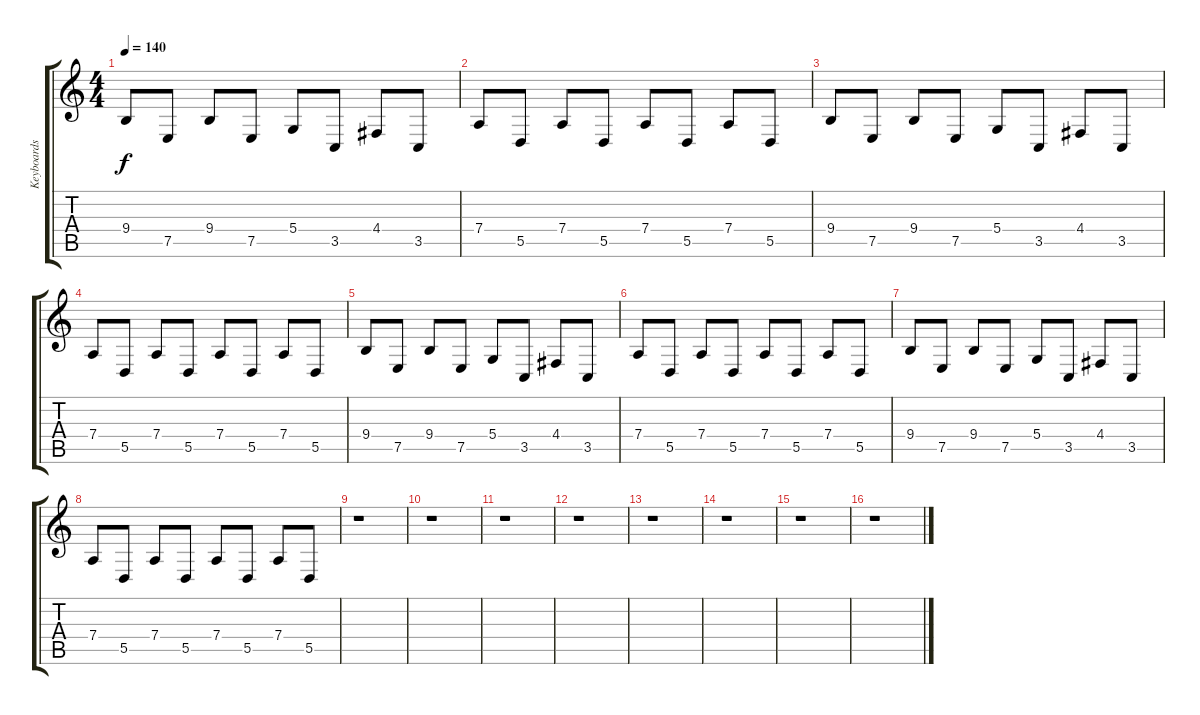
\track ("Keyboards" "Keyboards") {instrument lead2sawtooth}
\staff {score tabs}
\tuning (E4 B3 G3 D3 A2 E2) {hide}
\ts (4 4)
\tempo 140
\clef g2
\ks c
9.4.8{dy f} 7.5.8 9.4.8 7.5.8 5.4.8 3.5.8 4.4.8 3.5.8 |
7.4.8 5.5.8 7.4.8 5.5.8 7.4.8 5.5.8 7.4.8 5.5.8 |
9.4.8 7.5.8 9.4.8 7.5.8 5.4.8 3.5.8 4.4.8 3.5.8 |
7.4.8 5.5.8 7.4.8 5.5.8 7.4.8 5.5.8 7.4.8 5.5.8 |
9.4.8 7.5.8 9.4.8 7.5.8 5.4.8 3.5.8 4.4.8 3.5.8 |
7.4.8 5.5.8 7.4.8 5.5.8 7.4.8 5.5.8 7.4.8 5.5.8 |
9.4.8 7.5.8 9.4.8 7.5.8 5.4.8 3.5.8 4.4.8 3.5.8 |
7.4.8 5.5.8 7.4.8 5.5.8 7.4.8 5.5.8 7.4.8 5.5.8 |
r.1 |
r.1 |
r.1 |
r.1 |
r.1 |
r.1 |
r.1 |
r.1
